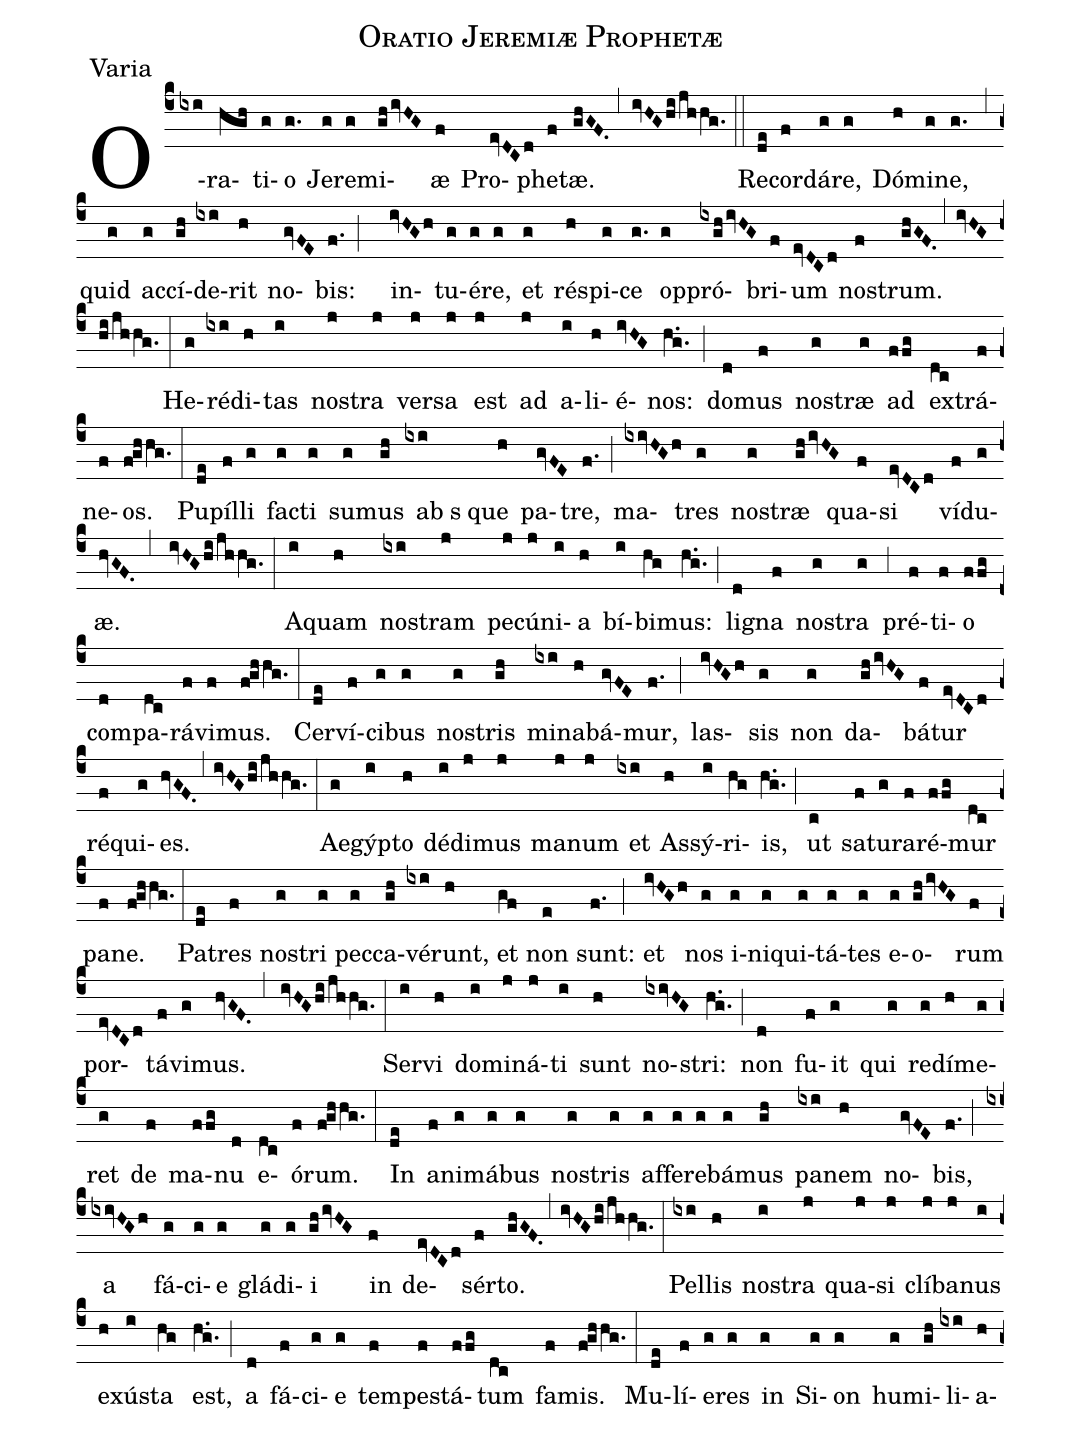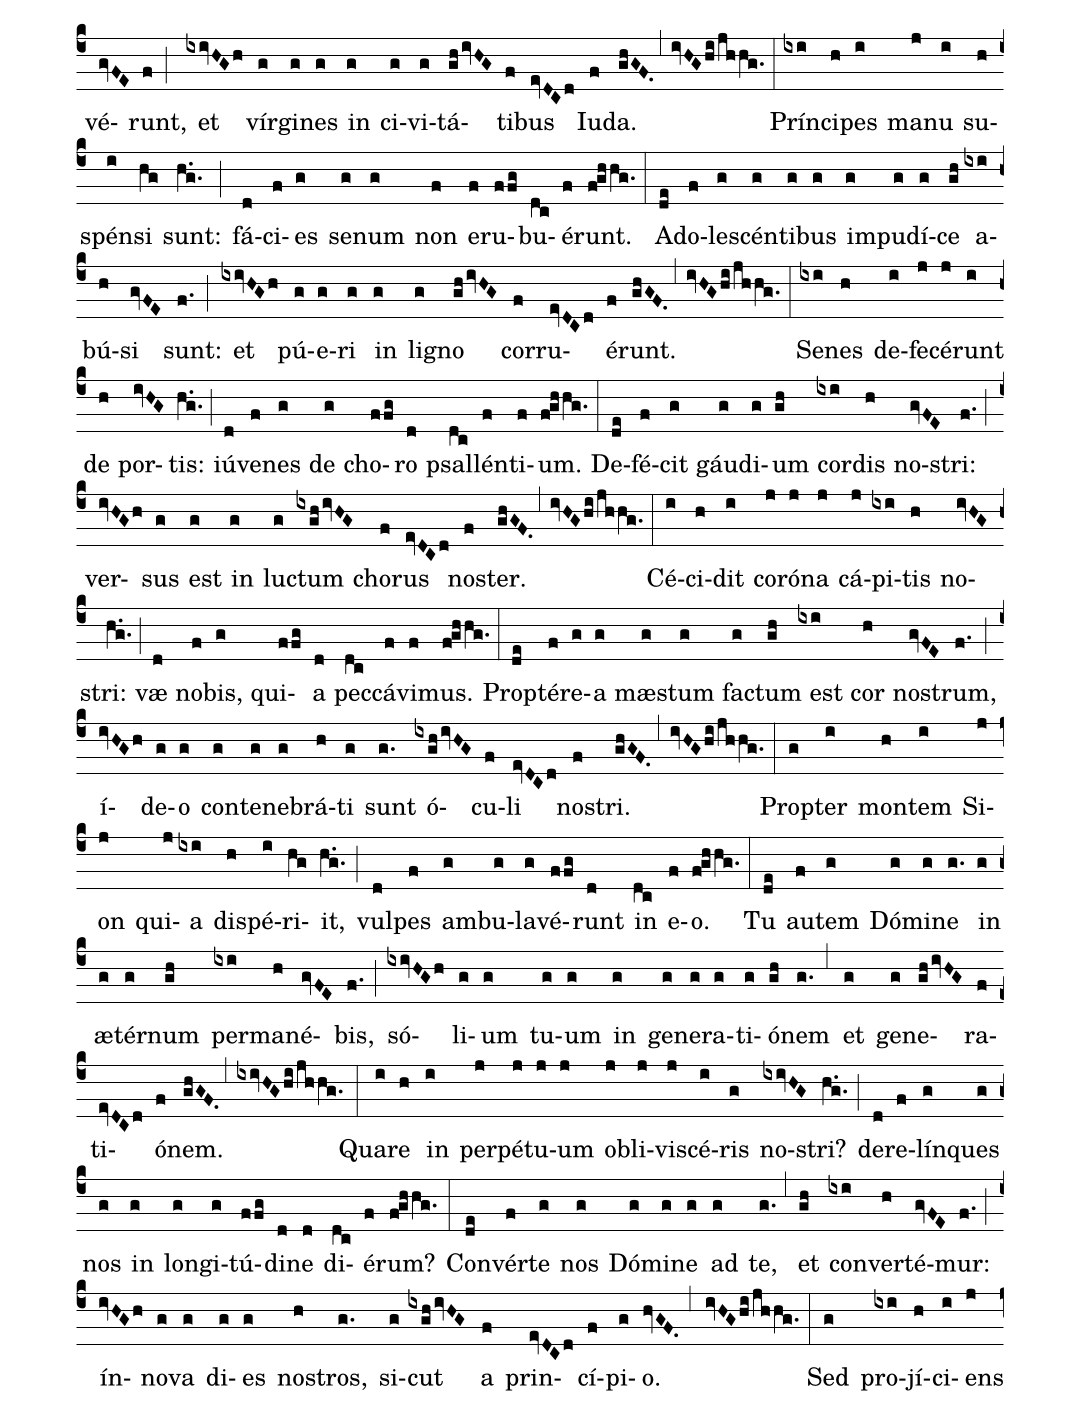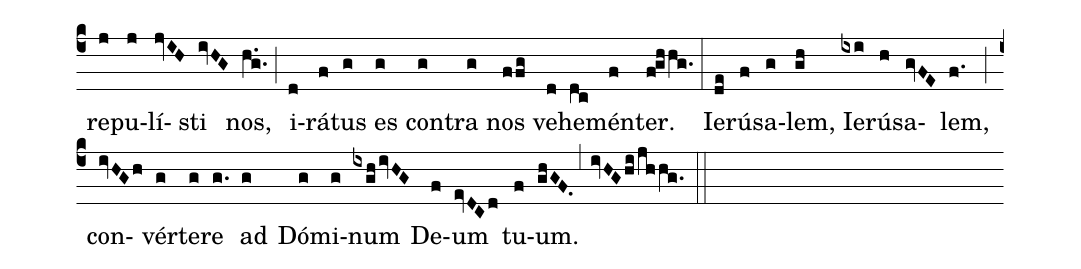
name:Oratio Jeremiæ Prophetæ;
office-part:Varia;
%%
(c4)

O(ixi)ra(hgh)ti(g)o(g.) Je(g)re(g)mi(ghivHG)æ(f) Pro(evDCd)phe(f)tæ.(ghGF.;5ivHGhi/jhhg.) (::)
Re(de)cor(f)dá(g)re,(g) Dó(h)mi(g)ne,(g.) (;5) quid(g) ac(g)cí(gh)de(ixi)rit(h) no(gvFE)bis:(f.;) in(ivHGh)tu(g)é(g)re,(g) et(g) ré(h)spi(g)ce(g.) op(g)pró(ixghivHG)bri(f)um(evDCd) no(f)strum.(ghGF.;5ivHGhi/jhhg.) (:)


He(g)ré(ixi)di(h)tas(i) no(j)stra(j) ver(j)sa(j) est(j) ad(j) a(i)li(h)é(ivHG)nos:(h.g.) (;) do(d)mus(f) no(g)stræ(g) ad(ffg) ex(dc)trá(f)ne(f)os.(fghhg.) (:)
Pu(de)píl(f)li(g) fa(g)cti(g) su(g)mus(gh) ab(ixi)  s()que(h) pa(gvFE)tre,(f.) (;) ma(ixivHGh)tres(g) no(g)stræ(gh/ivHG) qua(f)si(evDCd) ví(f)du(g)æ.(hvGF.;5ivHGhi/jhhg.) (:)

A(i)quam(h) no(ixi)stram(j) pe(j)cú(j)ni(i)a(h) bí(i)bi(hg)mus:(h.g.) (;) li(d)gna(f) no(g)stra(g) (;3) pré(f)ti(f)o(ffg) com(d)pa(dc)rá(f)vi(f)mus.(fghhg.) (:)
Cer(de)ví(f)ci(g)bus(g) no(g)stris(gh) mi(ixi)na(h)bá(gvFE)mur,(f.) (;) las(ivHGh)sis(g) non(g) da(ghivHG)bá(f)tur(evDCd) ré(f)qui(g)es.(hvGF.;5ivHGhi/jhhg.) (:)

Ae(g)gýp(i)to(h) dé(i)di(j)mus(j) ma(j)num(j) et(ixi) As(h)sý(i)ri(hg)is,(h.g.) (;) ut(c) sa(f)tu(g)ra(f)ré(ffg)mur(dc) pa(f)ne.(fghhg.) (:)
Pa(de)tres(f) no(g)stri(g) pec(g)ca(gh)vé(ixi)runt,(h) et(gf) non(e) sunt:(f.) (;) et(ivHGh) nos(g) i(g)ni(g)qui(g)tá(g)tes(g) e(g)o(ghivHG)rum(f) por(evDCd)tá(f)vi(g)mus.(hvGF.;5ivHGhi/jhhg.) (:)

Ser(i)vi(h) do(i)mi(j)ná(j)ti(i) sunt(h) no(ixivHG)stri:(h.g.) (;) non(d) fu(f)it(g) qui(g) re(g)dí(h)me(g)ret(g) de(f) ma(ffg)nu(d) e(dc)ó(f)rum.(fghhg.) (:)
In(de) a(f)ni(g)má(g)bus(g) no(g)stris(g) af(g)fe(g)re(g)bá(g)mus(gh) pa(ixi)nem(h) no(gvFE)bis,(f.) (;) a(ixivHGh) fá(g)ci(g)e(g) glá(g)di(g)i(ghivHG) in(f) de(evDCd)sér(f)to.(ghGF.;5ivHGhi/jhhg.) (:)

Pel(ixi)lis(h) no(i)stra(j) qua(j)si(j) clí(j)ba(j)nus(i) e(h)xú(i)sta(hg) est,(h.g.) (;) a(d) fá(f)ci(g)e(g) tem(f)pe(f)stá(ffg)tum(dc) fa(f)mis.(fghhg.) (:)
Mu(de)lí(f)e(g)res(g) in(g) Si(g)on(g) hu(g)mi(gh)li(ixi)a(h)vé(gvFE)runt,(f;) et(ixivHGh) vír(g)gi(g)nes(g) in(g) ci(g)vi(g)tá(ghivHG)ti(f)bus(evDCd) Iu(f)da.(ghGF.;5ivHGhi/jhhg.) (:)

Prín(ixi)ci(h)pes(i) ma(j)nu(i) su(h)spén(i)si(hg) sunt:(h.g.) (;) fá(d)ci(f)es(g) se(g)num(g) non(f) e(f)ru(ffg)bu(dc)é(f)runt.(fghhg.) (:)
A(de)do(f)le(g)scén(g)ti(g)bus(g) im(g)pu(g)dí(g)ce(gh) a(ixi)bú(h)si(gvFE) sunt:(f.) (;) et(ixivHGh) pú(g)e(g)ri(g) in(g) li(g)gno(ghivHG) cor(f)ru(evDCd)é(f)runt.(ghGF.;5ivHGhi/jhhg.) (:)

Se(ixi)nes(h) de(i)fe(j)cé(j)runt(i) de(h) por(ivHG)tis:(h.g.) (;) iú(d)ve(f)nes(g) de(g) cho(ffg)ro(d) psal(dc)lén(f)ti(f)um.(fghhg.) (:)
De(de)fé(f)cit(g) gáu(g)di(g)um(gh) cor(ixi)dis(h) no(gvFE)stri:(f.) (;) ver(ivHGh)sus(g) est(g) in(g) lu(g)ctum(ixghivHG) cho(f)rus(evDCd) no(f)ster.(ghGF.;5ivHGhi/jhhg.) (:)

Cé(i)ci(h)dit(i) co(j)ró(j)na(j) cá(j)pi(ixi)tis(h) no(ivHG)stri:(h.g.) (;) væ(d) no(f)bis,(g) qui(ffg)a(d) pec(dc)cá(f)vi(f)mus.(fghhg.) (:)
Prop(de)té(f)re(g)a(g) mæ(g)stum(g) fa(g)ctum(gh) est(ixi) cor(h) no(gvFE)strum,(f.) (;) í(ivHGh)de(g)o(g) con(g)te(g)ne(g)brá(h)ti(g) sunt(g.) ó(ixghivHG)cu(f)li(evDCd) no(f)stri.(ghGF.;5ivHGhi/jhhg.) (:)

Prop(g)ter(i) mon(h)tem(i) Si(j)on(j) qui(j)a(ixi) di(h)spé(i)ri(hg)it,(h.g.) (;) vul(d)pes(f) am(g)bu(g)la(g)vé(ffg)runt(d) in(dc) e(f)o.(fghhg.) (:)
Tu(de) au(f)tem(g) Dó(g)mi(g)ne(g.) in(g) æ(g)tér(g)num(gh) per(ixi)ma(h)né(gvFE)bis,(f.) (;) só(ixivHGh)li(g)um(g) tu(g)um(g) in(g) ge(g)ne(g)ra(g)ti(g)ó(gh)nem(g.) (;5) et(g) ge(g)ne(ghivHG)ra(f)ti(evDCd)ó(f)nem.(ghGF.;5ixivHGhi/jhhg.) (:)

Qua(i)re(h) in(i) per(j)pé(j)tu(j)um(j) o(j)bli(j)vi(j)scé(i)ris(g) no(ixivHG)stri?(h.g.) (;) de(d)re(f)lín(g)ques(g) nos(g) in(g) lon(g)gi(g)tú(ffg)di(d)ne(d) di(dc)é(f)rum?(fghhg.) (:)
Con(de)vér(f)te(g) nos(g) Dó(g)mi(g)ne(g) ad(g) te,(g.) (;5) et(gh) con(ixi)ver(h)té(gvFE)mur:(f.) (;) ín(ivHGh)no(g)va(g) di(g)es(g) no(h)stros,(g.) si(g)cut(ixghivHG) a(f) prin(evDCd)cí(f)pi(g)o.(hvGF.;5ivHGhi/jhhg.) (:)

Sed(g) pro(ixi)jí(h)ci(i)ens(j) re(j)pu(j)lí(jvIH)sti(ivHG) nos,(h.g.) (;) i(d)rá(f)tus(g) es(g) con(g)tra(g) nos(ffg) ve(d)he(dc)mén(f)ter.(fghhg.) (:)
Ie(de)rú(f)sa(g)lem,(gh) Ie(ixi)rú(h)sa(gvFE)lem,(f.) (;) con(ivHGh)vér(g)te(g)re(g.) ad(g) Dó(g)mi(g)num(ixghivHG) De(f)um(evDCd) tu(f)um.(ghGF.;5ivHGhi/jhhg.) (::)
